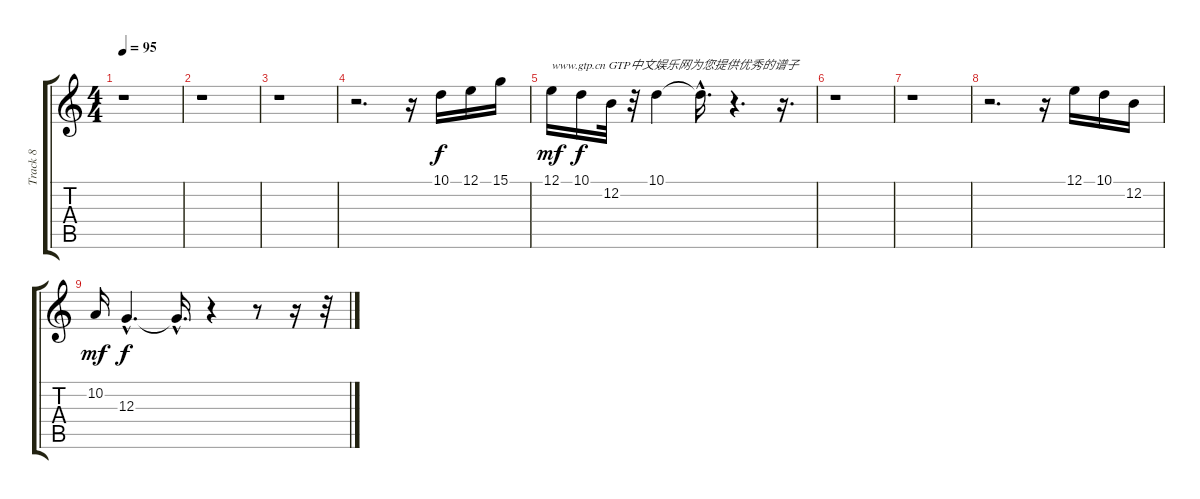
\track ("Track 8" "Track 8") {instrument flute}
\staff {score tabs}
\tuning (E4 B3 G3 D3 A2 E2) {hide}
\ts (4 4)
\tempo 95
\clef g2
\ks c
r.1{dy f instrument flute} |
r.1 |
r.1 |
r.2{d} r.16 10.1.16 12.1.16 15.1.16 |
12.1.16{txt "www.gtp.cn GTP中文娱乐网为您提供优秀的谱子" dy mf} 10.1.16{dy f} 12.2.32 r.32 10.1.4 10.1{hac t}.16{d} r.4{d} r.16{d} |
r.1 |
r.1 |
r.2{d} r.16 12.1.16 10.1.16 12.2.16 |
10.2.16{dy mf} 12.3{hac}.4{d dy f} 12.3{hac t}.16{d} r.4 r.8 r.16 r.32
